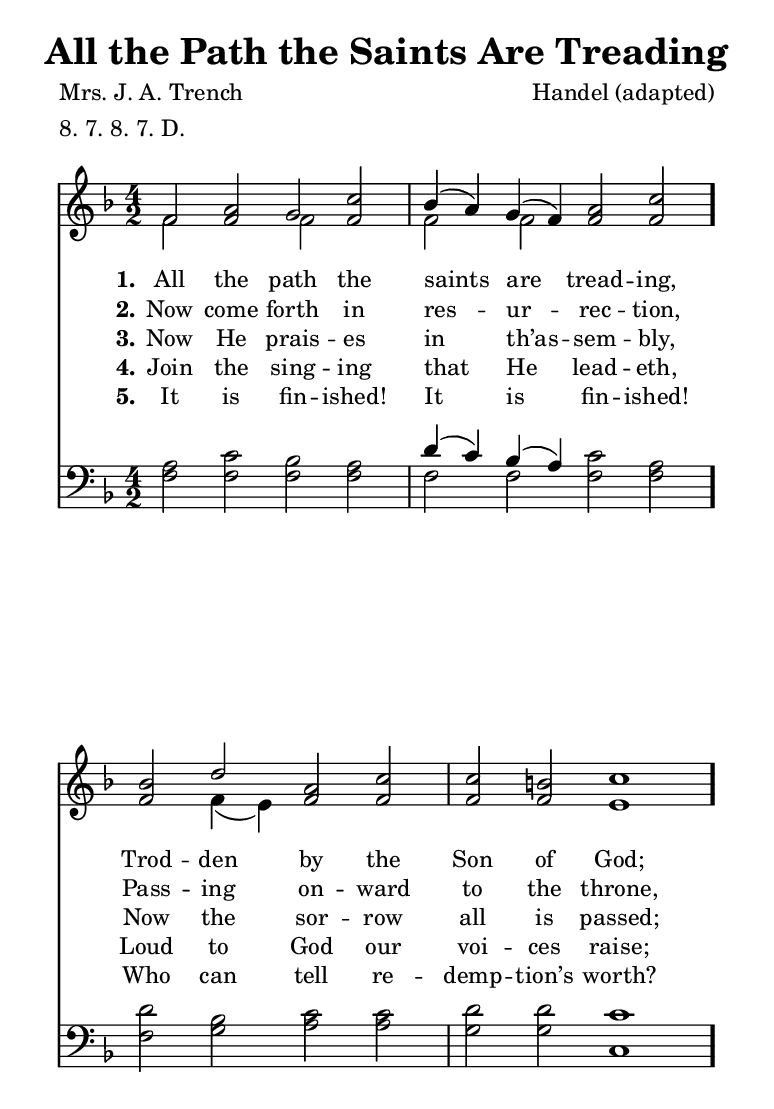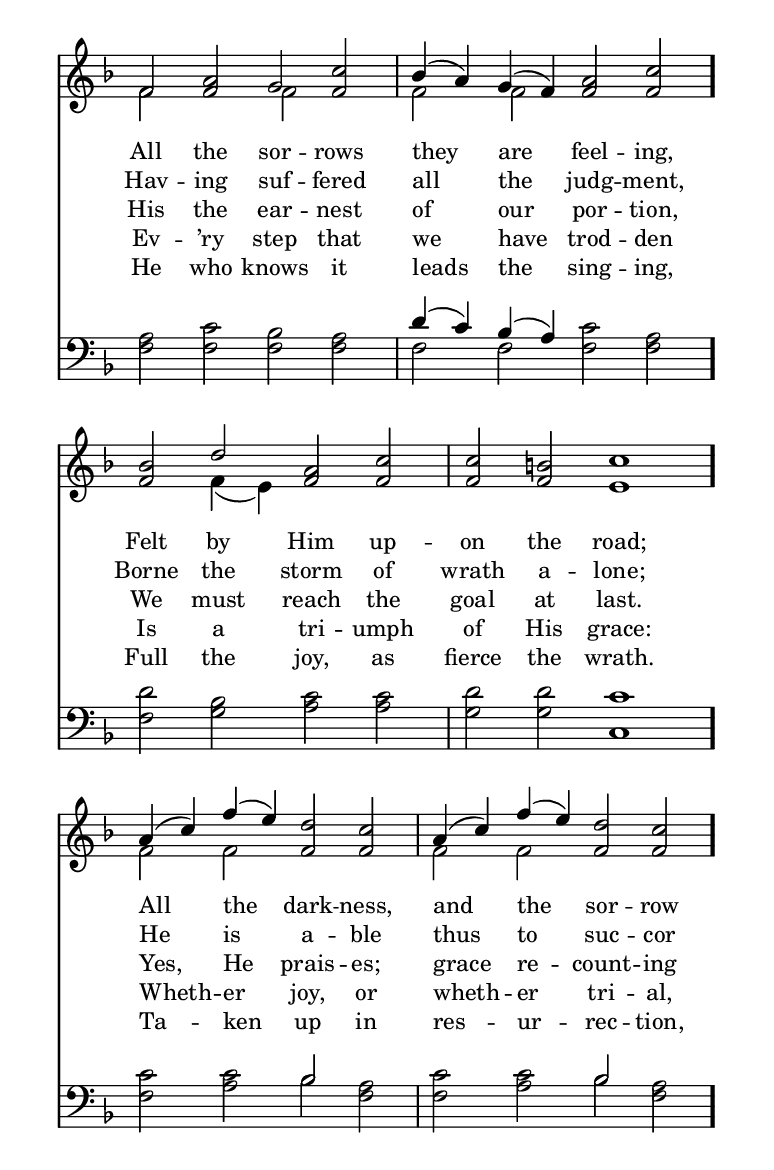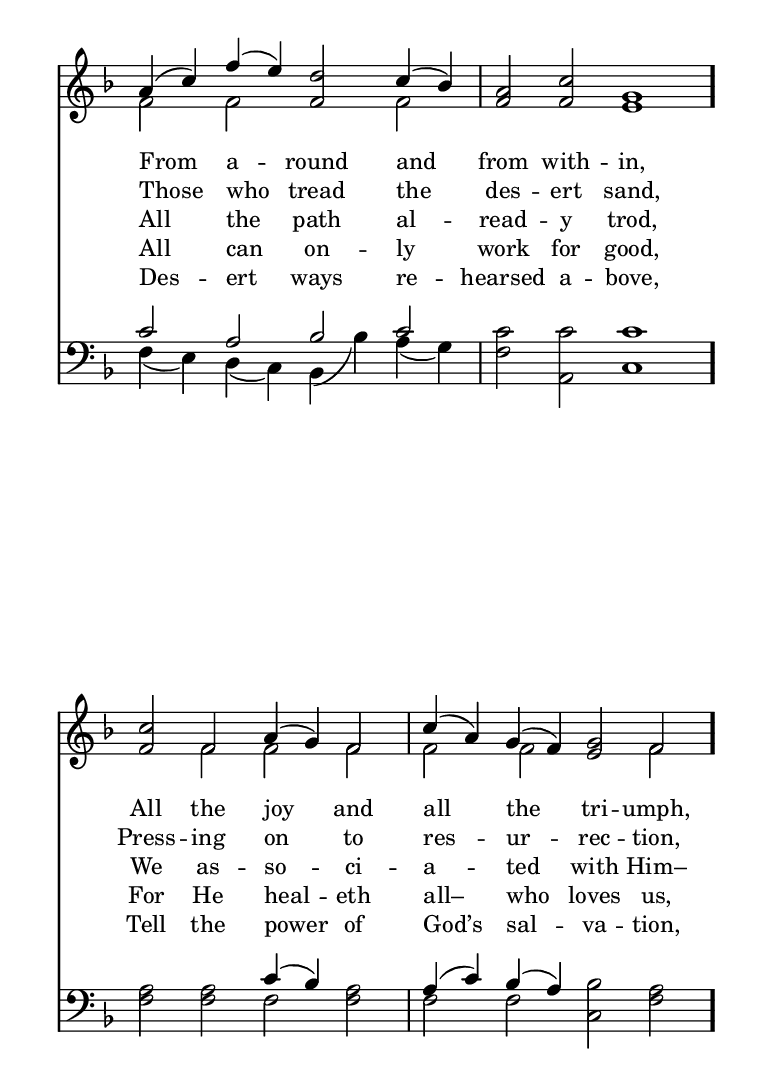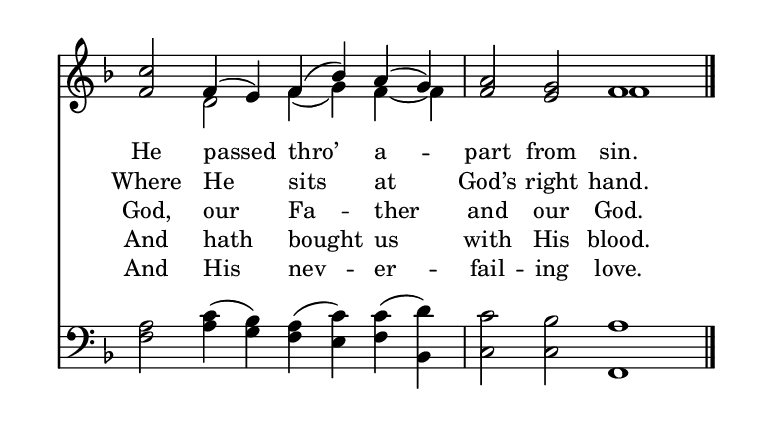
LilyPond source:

\include "common/global.ily"
\paper {
  \include "common/paper.ily"
}

\header{
  hymnnumber = "146"
  title = "All the Path the Saints Are Treading"
  tunename = ""
  meter = "8. 7. 8. 7. D."
  poet = "Mrs. J. A. Trench"
  composer = "Handel (adapted)"
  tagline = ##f
}

% for fermata in MIDI
ta = { \tempo 2=80 }
tb = { \tempo 2=40 }

global = {
  \include "common/overrides.ily"
  \override Staff.TimeSignature.style = #'numbered
  \time 4/2
  \override Score.MetronomeMark.transparent = ##t % hide all fermata changes too
  \ta
  \key f \major
  \autoBeamOff
}

notesSoprano = {
\global
\relative c' {

  f2 a g c | bes4( a) g( f) a2 c |
  bes d a c | c b c1

  f,2 a g c | bes4( a) g( f) a2 c |
  bes d a c | c b c1

  a4( c) f( e) d2 c | a4( c) f( e) d2 c |
  a4( c) f( e) d2 c4( bes) | a2 c g1

  c2 f, a4( g) f2 | c'4( a) g( f) g2 f |
  c'2 f,4( e) f( bes) a( g) | a2 g f1

  \bar "|."

}
}

notesAlto = {
\global
\relative e' {

  f2 f f f | f f f f |
  f f4( e) f2 f | f f e1 |

  f2 f f f | f f f f |
  f f4( e) f2 f | f f e1 |

  f2 f f f | f f f f |
  f f f f | f f e1 |

  f2 f f f | f f e f |
  f d f4( g) f ~ f | f2 e f1 |

}
}

notesTenor = {
\global
\relative a {

  a2 c bes a | d4( c) bes( a) c2 a |
  d bes c c | d d c1

  a2 c bes a | d4( c) bes( a) c2 a |
  d bes c c | d d c1

  c2 c bes a | c c bes a |
  c a bes c | c c c1

  a2 a c4( bes) a2 | a4( c) bes( a) bes2 a
  a c4( bes) a( c) c( d) | c2 bes2 a1

}
}

notesBass = {
\global
\relative f {

  f2 f f f | f f f f |
  f g a a | g g c,1

  f2 f f f | f f f f |
  f g a a | g g c,1

  f2 a bes f | f a bes f |
  f4( e) d( c) bes( bes') a( g) | f2 a, c1

  f2 f f f | f f c f |
  f a4( g) f( e) f( bes,) | c2 c f,1

}
}

wordsA = \lyricmode {
\set stanza = "1."

All the path the saints are tread -- ing, \bar "."
Trod -- den by the Son of God; \bar "."
All the sor -- rows they are feel -- ing, \bar "."
Felt by Him up -- on the road; \bar "."
All the dark -- ness, and the sor -- row \bar "."
From a -- round and from with -- in, \bar "."
All the joy and all the tri -- umph, \bar "."
He passed thro’ a -- part from sin. \bar "."

}

wordsB = \lyricmode {
\set stanza = "2."

Now come forth in res -- ur -- rec -- tion,
Pass -- ing on -- ward to the throne,
Hav -- ing suf -- fered all the judg -- ment,
Borne the storm of wrath a -- lone;
He is a -- ble thus to suc -- cor
Those who tread the des -- ert sand,
Press -- ing on to res -- ur -- rec -- tion,
Where He sits at God’s right hand.

}

wordsC = \lyricmode {
\set stanza = "3."

Now He prais -- es in th’as -- sem -- bly,
Now the sor -- row all is passed;
His the ear -- nest of our por -- tion,
We must reach the goal at last.
Yes, He prais -- es; grace re -- count -- ing
All the path al -- read -- y trod,
We as -- so -- ci -- a -- ted with Him–
God, our Fa -- ther and our God.

}

wordsD = \lyricmode {
\set stanza = "4."

Join the sing -- ing that He lead -- eth,
Loud to God our voi -- ces raise;
Ev -- ’ry step that we have trod -- den
Is a tri -- umph of His grace:
Wheth -- er joy, or wheth -- er tri -- al,
All can on -- ly work for good,
For He heal -- eth all– who loves us,
And hath bought us with His blood.

}

wordsE = \lyricmode {
\set stanza = "5."

It is fin -- ished! It is fin -- ished!
Who can tell re -- demp -- tion’s worth?
He who knows it leads the sing -- ing,
Full the joy, as fierce the wrath.
Ta -- ken up in res -- ur -- rec -- tion,
Des -- ert ways re -- hearsed a -- bove,
Tell the power of God’s sal -- va -- tion,
And His nev -- er -- fail -- ing love.

}

\score {
  \context ChoirStaff <<
    \context Staff = upper <<
      \set Staff.autoBeaming = ##f
      \set ChoirStaff.systemStartDelimiter = #'SystemStartBar
      \set ChoirStaff.printPartCombineTexts = ##f
      \partcombine #'(2 . 9) \notesSoprano \notesAlto
      \context NullVoice = sopranos { \voiceOne << \notesSoprano >> }
      \context Lyrics = one   \lyricsto sopranos \wordsA
      \context Lyrics = two   \lyricsto sopranos \wordsB
      \context Lyrics = three \lyricsto sopranos \wordsC
      \context Lyrics = four  \lyricsto sopranos \wordsD
      \context Lyrics = five  \lyricsto sopranos \wordsE
    >>
    \context Staff = men <<
      \set Staff.autoBeaming = ##f
      \clef bass
      \set ChoirStaff.printPartCombineTexts = ##f
      \partcombine #'(2 . 9) \notesTenor \notesBass
    >>
  >>
  \layout {
    \include "common/layout.ily"
  }
  \midi{
    \include "common/midi.ily"
  }
}

\version "2.19.49"  % necessary for upgrading to future LilyPond versions.

% vi:set et ts=2 sw=2 ai nocindent syntax=lilypond:
